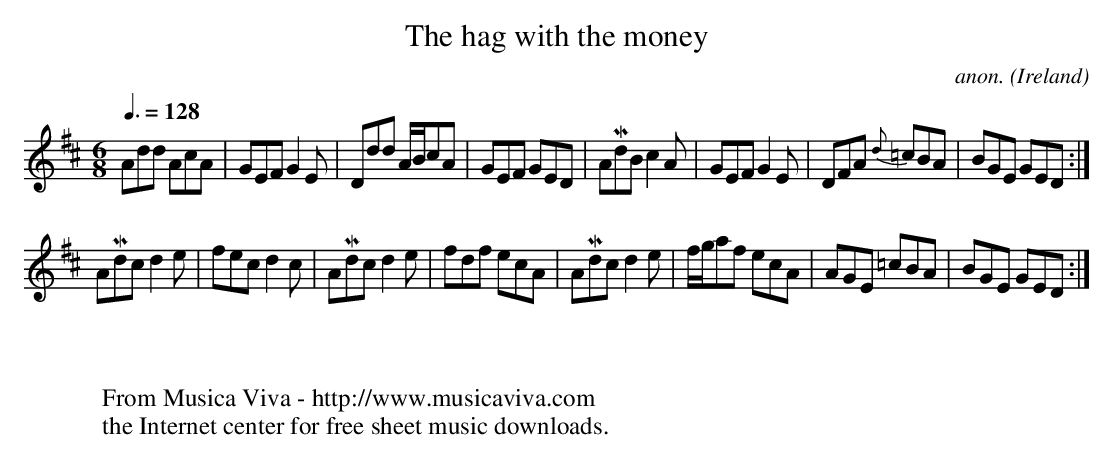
X:1
T:The hag with the money
C:anon.
O:Ireland
m:Mn = (3n/o/n/
M:6/8
L:1/8
Q:3/8=128
K:D
Add AcA|GEF G2E|Ddd A/B/cA|GEF GED|AMdB c2A|GEF G2E|\
DFA {d}=cBA|BGE GED:|
AMdc d2 e|fec d2c|AMdc d2e|fdf ecA|\
AMdc d2e|f/g/af ecA|AGE =cBA|BGE GED:|
W:
W:
W: From Musica Viva - http://www.musicaviva.com
W: the Internet center for free sheet music downloads.
